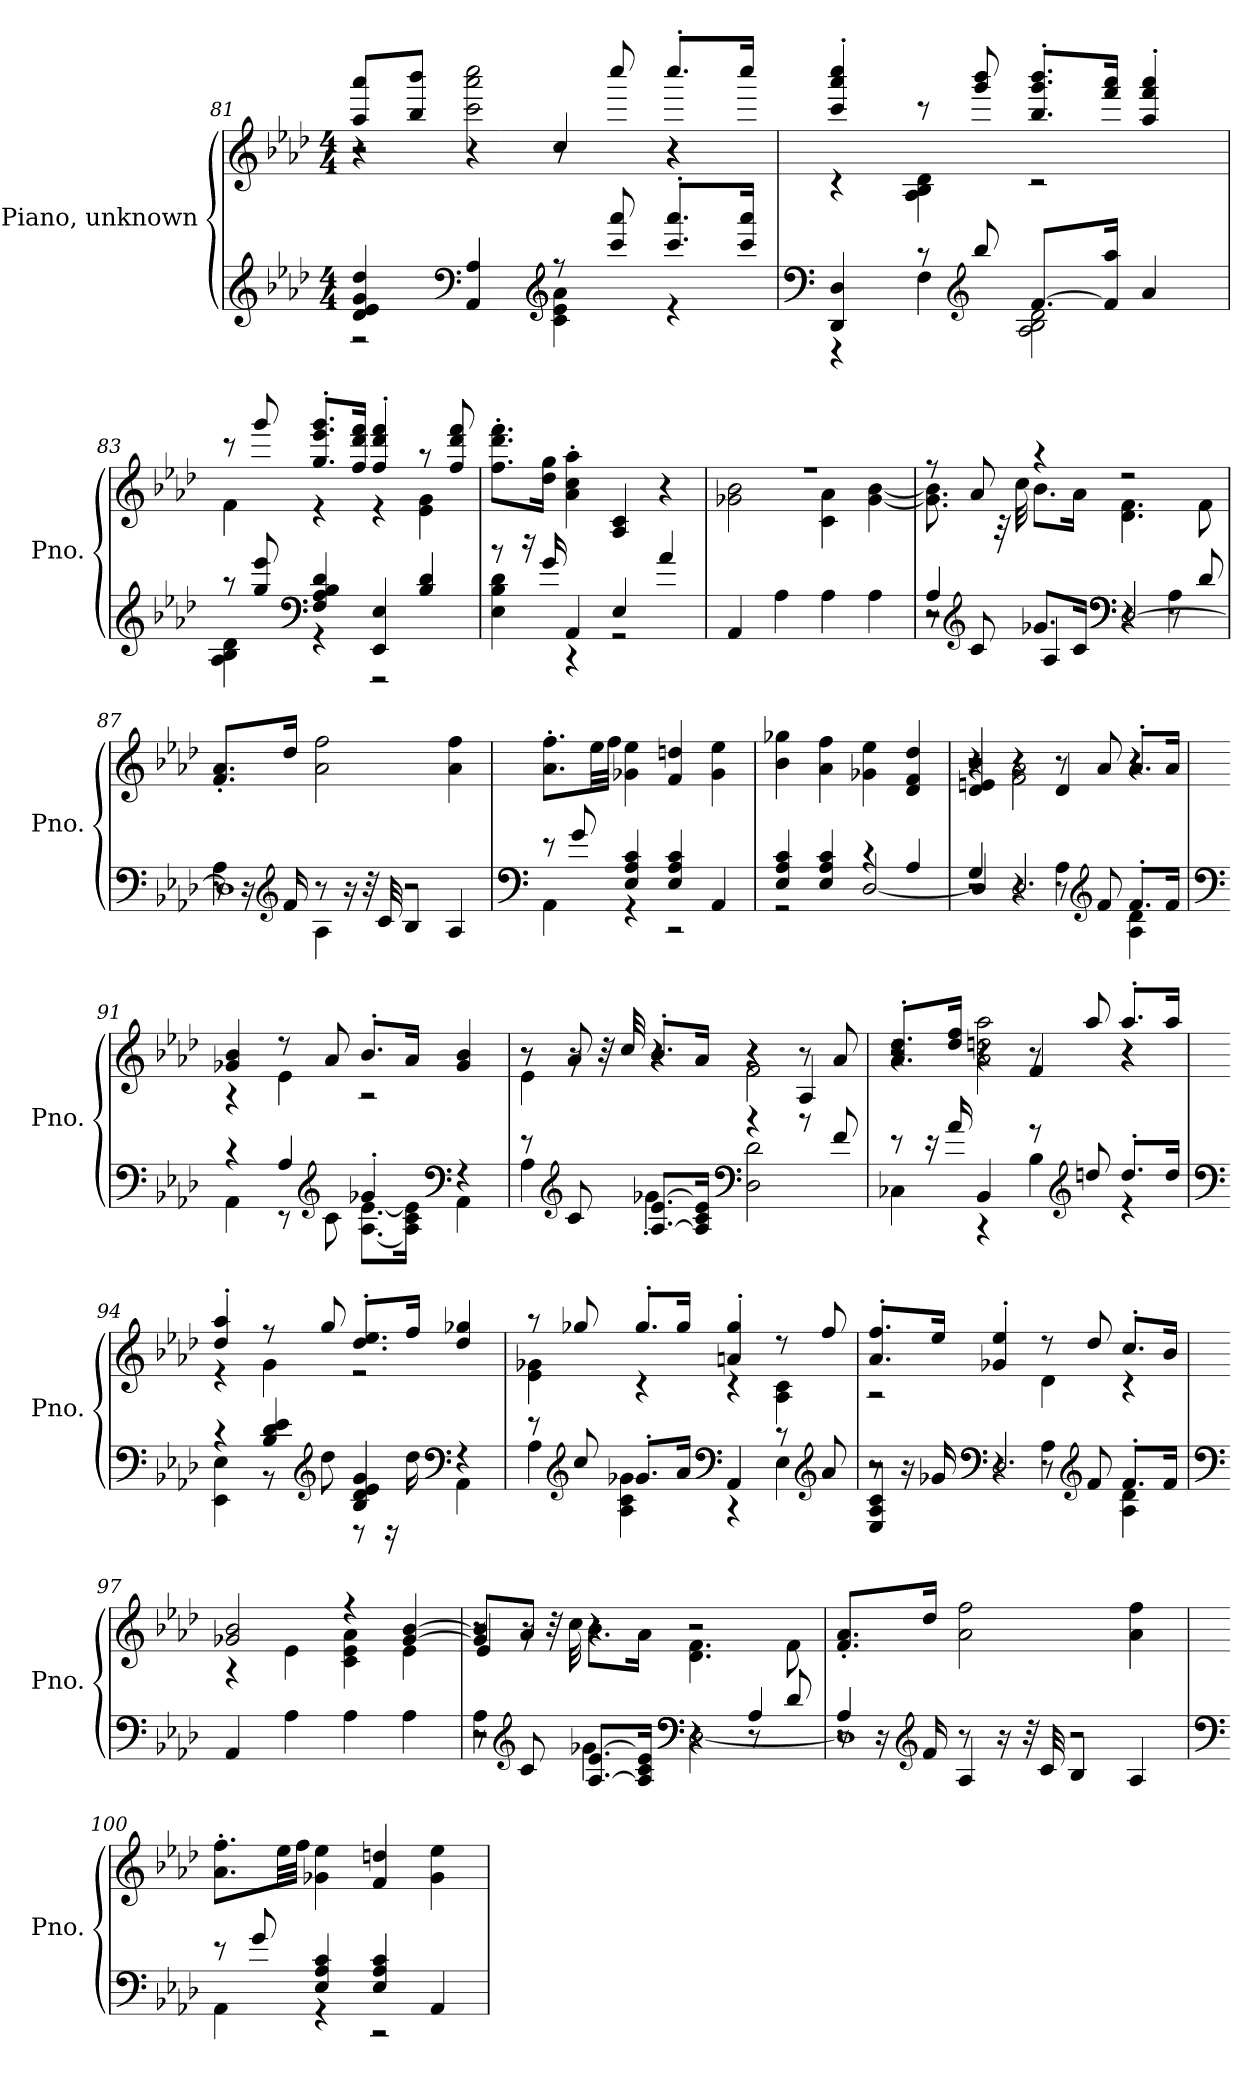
**kern	**kern
*part1	*part1
*staff2	*staff1
*I"Piano, unknown	*
*I'Pno.	*
*clefG2	*clefG2
*k[b-e-a-d-]	*k[b-e-a-d-]
*M4/4	*M4/4
=81	=81
*^	*^
*	*	*	*^
4d-/ 4e-/ 4g/ 4dd-/	2r	8aa-/ 8aaa-/L	4r	2r
.	.	8bb-/ 8bbb-/J	.	.
*clefF4	*	*	*	*
4AA-/ 4A-/	.	4r	2ccc\ 2aaa-\ 2cccc\	.
*clefG2	*	*	*	*
8r	4c\ 4e-\ 4a-\	8r	.	4cc/
8ccc/ 8aaa-/	.	8cccc/	.	.
8.ccc/' 8.aaa-/'L	4r	8.cccc'/L	4r	4r
16ccc/ 16aaa-/Jk	.	16cccc/Jk	.	.
*	*	*v	*v	*v
!!LO:LB:g=z
=82	=82	=82
*clefF4	*	*
*	*	*^
4DD-/ 4D-/	4r	4ccc/' 4aaa-/' 4cccc/'	4r
8r	4F\	8r	4A-\ 4B-\ 4d-\
*clefG2	*	*	*
8bb-/	.	8ggg/ 8bbb-/	.
[8.f/L	2A-\ 2B-\ 2d-\	8.bb-/' 8.ggg/' 8.bbb-/'L	2r
16f/] 16aa-/Jk	.	16fff/ 16aaa-/Jk	.
4a-/	.	4aa-/' 4fff/' 4aaa-/'	.
=83	=83	=83	=83
8r	4A-\ 4B-\ 4d-\	8r	4f\
8gg/ 8eee-/	.	8ggg/	.
*clefF4	*	*	*
4F/ 4A-/ 4B-/ 4d-/	4r	8.gg/' 8.eee-/' 8.ggg/'L	4r
.	.	16ff/ 16ddd-/ 16fff/Jk	.
4EE-/ 4E-/	2r	4ff/' 4ddd-/' 4fff/'	4r
4B-/ 4d-/	.	8r	4e-\ 4g\
.	.	8ff/ 8ddd-/ 8fff/	.
*	*	*v	*v
=84	=84	=84
8r	4E-\ 4B-\ 4d-\	8.ff\' 8.ddd-\' 8.fff\'L
16r	.	.
16g/	.	16dd-\ 16gg\Jk
4AA-/	4r	4a-\' 4cc\' 4aa-\'
4E-/	2r	4A-/ 4c/
4a-/	.	4r
*v	*v	*
=85	=85
*	*^
4AA-/	1r	2g-X\ 2b-\
4A-\	.	.
4A-\	.	4c\ 4a-\
4A-\	.	[4g-\ [4b-\
!!LO:LB:g=z	!!
=86	=86	=86
*^	*	*
*	*^	*	*
8r	2r	4A-/	8r	8.g-\] 8.b-\]
*clefG2	*	*	*	*
8c/	.	.	8a-/	.
.	.	.	.	32r
.	.	.	.	32cc\
8.g-X/L	.	4A-/	4r	8.b-\L
16c/Jk	.	.	.	16a-\Jk
*clefF4	*	*	*	*
4r	4r	[2D-/	2r	4.d-\ 4.f\
8r	4A-\	.	.	.
8d-/	.	.	.	8f\
*	*	*	*v	*v
=87	=87	=87	=87
8r	4A-\	1D-]	8.f/' 8.a-/'L
16r	.	.	.
*clefG2	*	*	*
16f/	.	.	16dd-/Jk
8r	4A-\	.	2a-\ 2ff\
16r	.	.	.
32r	.	.	.
32c/	.	.	.
4B-/	2r	.	.
4A-/	.	.	4a-\ 4ff\
*v	*v	*v	*
=88	=88
*clefF4	*
*^	*
8r	4AA-\	8.a-\' 8.ff\'L
8g/	.	.
.	.	32ee-\LL
.	.	32ff\JJJ
4E-/ 4A-/ 4c/	4r	4g-X\ 4ee-\
4E-/ 4A-/ 4c/	2r	4f/ 4ddn/
4AA-/	.	4g-\ 4ee-\
!!LO:PB:g=z
=89	=89	=89
4E-/ 4A-/ 4c/	2r	4b-\ 4gg-X\
4E-/ 4A-/ 4c/	.	4a-\ 4ff\
4r	[2D-/	4g-X\ 4ee-\
4A-/	.	4d-/ 4f/ 4dd-/
=90	=90	=90
*	*^	*^
*	*	*	*	*^
4G/	2r	4D-/]	4d-/ 4en/ 4b-/	4r	2r
4r	.	2.D-/	4r	2f\ 2a-\	.
8r	4A-\	.	8r	.	4d-/
*clefG2	*	*	*	*	*
8f/	.	.	8a-/	.	.
8.f'/L	4A-\ 4d-\	.	8.a-'/L	4r	4r
16f/Jk	.	.	16a-/Jk	.	.
*v	*v	*v	*	*	*
*	*v	*v	*v
=91	=91
*clefF4	*
*^	*^
4r	4AA-\	4g-X/ 4b-/	4r
4A-/	8r	8r	4e-\
*clefG2	*	*	*
.	8c\	8a-/	.
4g-X'/	[8.A-\ [8.e-\L	8.b-'/L	2r
.	16A-\] 16c\ 16e-\]Jk	16a-/Jk	.
*clefF4	*	*	*
4r	4AA-\	4g-/ 4b-/	.
!!LO:LB:g=z
=92	=92	=92	=92
*	*	*	*^
8r	4A-\	8r	4e-\	8r
*clefG2	*	*	*	*
8c/	.	16r	.	8a-/
.	.	32r	.	.
.	.	32cc/	.	.
[8.A-/ [8.e-/L	4g-X'\	8.b-'/L	4r	4r
16A-/] 16c/ 16e-/]Jk	.	16a-/Jk	.	.
*clefF4	*	*	*	*
4r	2D-\ 2d-\	4r	2f\	4r
8r	.	8r	.	4A-/
8f/	.	8a-/	.	.
=93	=93	=93	=93	=93
8r	4C-X\	8.a-/' 8.dd-/'L	4r	2r
16r	.	.	.	.
16a-/	.	16dd-/ 16ff/Jk	.	.
4BB-/	4r	4r	2a-\ 2ddn\ 2aa-\	.
8r	4B-\	8r	.	4f/
*clefG2	*	*	*	*
8ddn/	.	8aa-/	.	.
8.dd'/L	4r	8.aa-'/L	4r	4r
16dd/Jk	.	16aa-/Jk	.	.
*	*	*v	*v	*v
=94	=94	=94
*clefF4	*	*
*	*	*^
4r	4EE-\ 4E-\	4dd-/' 4aa-/'	4r
4B-/ 4d-/ 4e-/	8r	8r	4g\
*clefG2	*	*	*
.	8dd-\	8gg/	.
4B-/ 4d-/ 4e-/ 4g/	8r	8.dd-/' 8.ee-/'L	2r
.	16r	.	.
.	16dd-\	16ff/Jk	.
*clefF4	*	*	*
4r	4AA-\	4dd-/ 4gg-X/	.
!!LO:LB:g=z	!!
=95	=95	=95	=95
8r	4A-\	8r	4e-\ 4g-X\
*clefG2	*	*	*
8cc/	.	8gg-X/	.
8.g'/L	4A-\ 4c\ 4g-X\	8.gg-'/L	4r
16a-/Jk	.	16gg-/Jk	.
*clefF4	*	*	*
4AA-/	4r	4an/' 4gg-/'	4r
8r	4E-\	8r	4A-\ 4c\
*clefG2	*	*	*
8a-/	.	8ff/	.
=96	=96	=96	=96
*	*^	*	*
8r	2r	4E-/ 4A-/ 4c/	8.a-/' 8.ff/'L	2r
16r	.	.	.	.
16g-X/	.	.	16ee-/Jk	.
*clefF4	*	*	*	*
4r	.	2.D-/	4g-X/' 4ee-/'	.
8r	4A-\	.	8r	4d-\
*clefG2	*	*	*	*
8f/	.	.	8dd-/	.
8.f'/L	4A-\ 4d-\	.	8.cc'/L	4r
16f/Jk	.	.	16b-/Jk	.
*v	*v	*v	*	*
=97	=97	=97
*clefF4	*	*
4AA-/	2g-X/ 2b-/	4r
4A-\	.	4e-\
4A-\	4r	4c\ 4e-\ 4a-\
4A-\	[4g-/ [4b-/	4e-\
!!LO:LB:g=z
=98	=98	=98
*^	*	*^
*	*^	*	*	*
8r	4A-\	2r	8g-/] 8b-/]L	8r	4e-/
*clefG2	*	*	*	*	*
8c/	.	.	8a-/J	16r	.
.	.	.	.	32r	.
.	.	.	.	32cc\	.
[8.A-/ [8.e-/L	4g-X\	.	4r	8.b-\L	4r
16A-/] 16c/ 16e-/]Jk	.	.	.	16a-\Jk	.
*clefF4	*	*	*	*	*
4r	[2D-\	4r	2r	4.d-\ 4.f\	2r
8r	.	4A-/	.	.	.
8d-/	.	.	.	8f\	.
*	*	*	*v	*v	*v
=99	=99	=99	=99
8r	1D-]	4A-/	8.f/' 8.a-/'L
16r	.	.	.
*clefG2	*	*	*
16f/	.	.	16dd-/Jk
8r	.	4A-/	2a-\ 2ff\
16r	.	.	.
32r	.	.	.
32c/	.	.	.
4B-/	.	2r	.
4A-/	.	.	4a-\ 4ff\
*v	*v	*v	*
=100	=100
*clefF4	*
*^	*
8r	4AA-\	8.a-\' 8.ff\'L
8g/	.	.
.	.	32ee-\LL
.	.	32ff\JJJ
4E-/ 4A-/ 4c/	4r	4g-X\ 4ee-\
4E-/ 4A-/ 4c/	2r	4f/ 4ddn/
4AA-/	.	4g-\ 4ee-\
*v	*v	*
=	=
*-	*-
